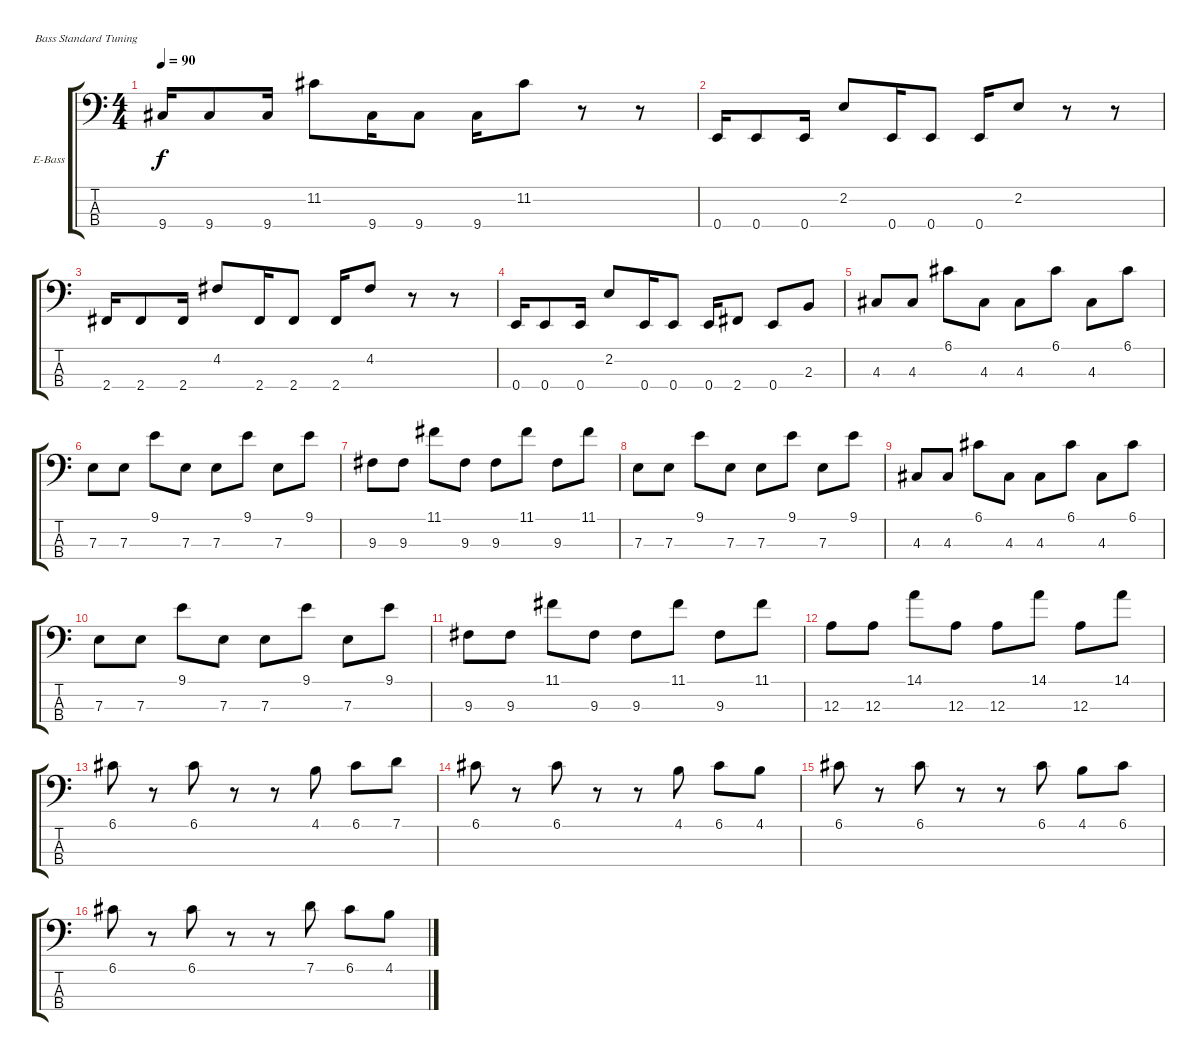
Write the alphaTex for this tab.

\bracketExtendMode groupsimilarinstruments
\firstSystemTrackNameOrientation horizontal
\otherSystemsTrackNameOrientation horizontal
\track ("Track 2" "E-Bass") {instrument electricbassfinger}
\staff {score tabs}
\tuning (G2 D2 A1 E1)
\ts (4 4)
\tempo 90
\clef f4
\ks c
9.4.16{dy f} 9.4.8 9.4.16 11.2.8 9.4.16 9.4.8 9.4.16 11.2.8 r.8 r.8 |
0.4.16 0.4.8 0.4.16 2.2.8 0.4.16 0.4.8 0.4.16 2.2.8 r.8 r.8 |
2.4.16 2.4.8 2.4.16 4.2.8 2.4.16 2.4.8 2.4.16 4.2.8 r.8 r.8 |
0.4.16 0.4.8 0.4.16 2.2.8 0.4.16 0.4.8 0.4.16 2.4.8 0.4.8 2.3.8 |
4.3.8 4.3.8 6.1.8 4.3.8 4.3.8 6.1.8 4.3.8 6.1.8 |
7.3.8 7.3.8 9.1.8 7.3.8 7.3.8 9.1.8 7.3.8 9.1.8 |
9.3.8 9.3.8 11.1.8 9.3.8 9.3.8 11.1.8 9.3.8 11.1.8 |
7.3.8 7.3.8 9.1.8 7.3.8 7.3.8 9.1.8 7.3.8 9.1.8 |
4.3.8 4.3.8 6.1.8 4.3.8 4.3.8 6.1.8 4.3.8 6.1.8 |
7.3.8 7.3.8 9.1.8 7.3.8 7.3.8 9.1.8 7.3.8 9.1.8 |
9.3.8 9.3.8 11.1.8 9.3.8 9.3.8 11.1.8 9.3.8 11.1.8 |
12.3.8 12.3.8 14.1.8 12.3.8 12.3.8 14.1.8 12.3.8 14.1.8 |
6.1.8 r.8 6.1.8 r.8 r.8 4.1.8 6.1.8 7.1.8 |
6.1.8 r.8 6.1.8 r.8 r.8 4.1.8 6.1.8 4.1.8 |
6.1.8 r.8 6.1.8 r.8 r.8 6.1.8 4.1.8 6.1.8 |
6.1.8 r.8 6.1.8 r.8 r.8 7.1.8 6.1.8 4.1.8
